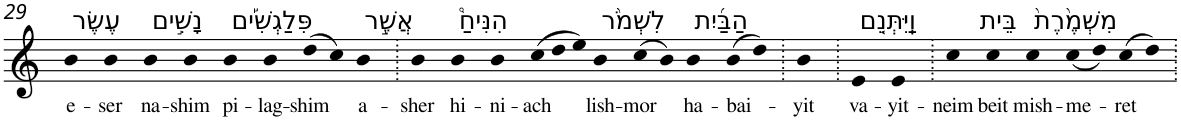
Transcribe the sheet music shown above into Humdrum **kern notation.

**kern	**text
*part1	*part1
*staff1	*staff1
*I"Piano	*
*I'Pno	*
!!LO:PB:g=z
*clefG2	*
*k[]	*
=29	=29
!LO:TX:a:t=עֶשֶׂר	!
!	!LO:LY:b
4b	e-
!	!LO:LY:b
4b	-ser
!LO:TX:a:t=נָשִׁ֣ים	!
!	!LO:LY:b
4b	na-
!	!LO:LY:b
4b	-shim
!LO:TX:a:t=פִּלַגְשִׁ֡ים	!
!	!LO:LY:b
4b	pi-
!	!LO:LY:b
4b	-lag-
!	!LO:LY:b
(>8dd	-shim
8cc)	.
!LO:TX:a:t=אֲשֶׁ֣ר	!
!	!LO:LY:b
4b	a-
=30.	=30.
!	!LO:LY:b
4b	-sher
!LO:TX:a:t=הִנִּיחַ֩	!
!	!LO:LY:b
4b	hi-
!	!LO:LY:b
4b	-ni-
*Xtuplet	*
!	!LO:LY:b
(>12cc	-ach
12dd	.
12ee)	.
!LO:TX:a:t=לִשְׁמֹ֨ר	!
!	!LO:LY:b
4b	lish-
!	!LO:LY:b
(>8cc	-mor
8b)	.
!LO:TX:a:t=הַבַּ֜יִת	!
!	!LO:LY:b
4b	ha-
!	!LO:LY:b
(>8b	-bai-
8dd)	.
=31.	=31.
!	!LO:LY:b
4b	-yit
=32.	=32.
!LO:TX:a:t=וַֽיִּתְּנֵ֤ם	!
!	!LO:LY:b
4e	va-
!	!LO:LY:b
4e	-yit-
=33.	=33.
!	!LO:LY:b
4cc	-neim
!LO:TX:a:t=בֵּית	!
!	!LO:LY:b
4cc	beit
!LO:TX:a:t=מִשְׁמֶ֙רֶת֙	!
!	!LO:LY:b
4cc	mish-
!	!LO:LY:b
(<8cc	-me-
8dd)	.
!	!LO:LY:b
(>8cc	-ret
8dd)	.
=.	=.
*-	*-
